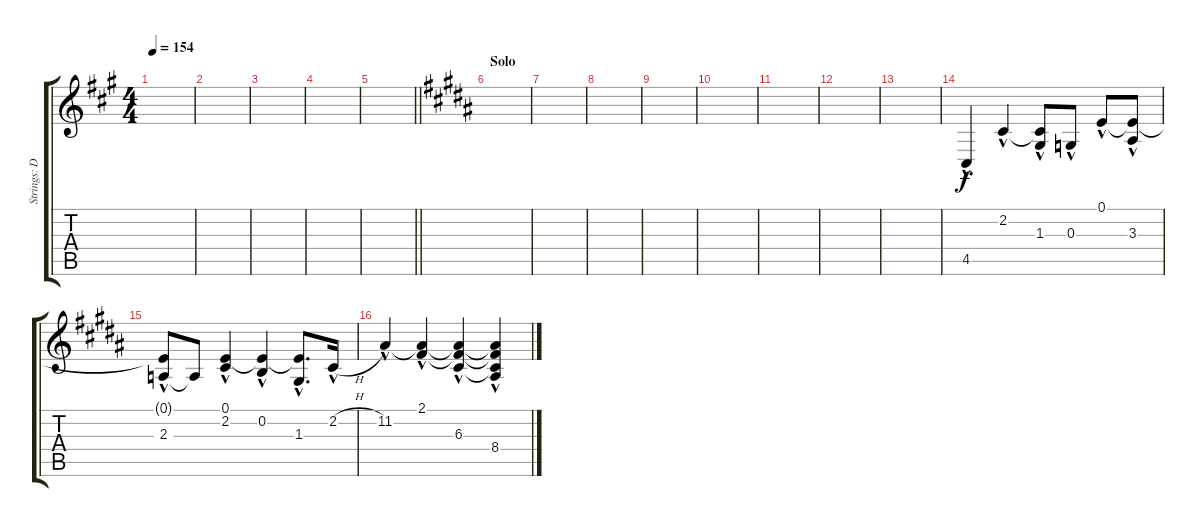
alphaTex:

\track ("Strings: Don" "Strings: D") {instrument stringensemble2}
\staff {score tabs}
\tuning (E4 B3 G3 D3 A2 E2) {hide}
\ts (4 4)
\tempo 154
\clef g2
\ks a
|
|
|
|
\barLineRight lightlight
|
\section ("" "Solo")
\ks b
|
|
|
|
|
|
|
|
4.5{hac}.4 2.2{hac}.4 (2.2{t} 1.3{hac}).8 0.3{hac}.8 0.1{hac}.8 (0.1{t} 3.3{hac}).8 |
(0.1{t} 2.3{hac}).8 2.3{t}.8 (0.1{hac} 2.2{hac}).4 (0.1{t} 0.2{hac}).4 (0.1{t} 1.3{hac}).8{d} 2.2{h hac}.16 |
11.2{hac}.4 (2.1{hac} 11.2{t}).4 (2.1{t} 11.2{t} 6.3{hac}).4 (2.1{t} 11.2{t} 6.3{t} 8.4{hac}).4
